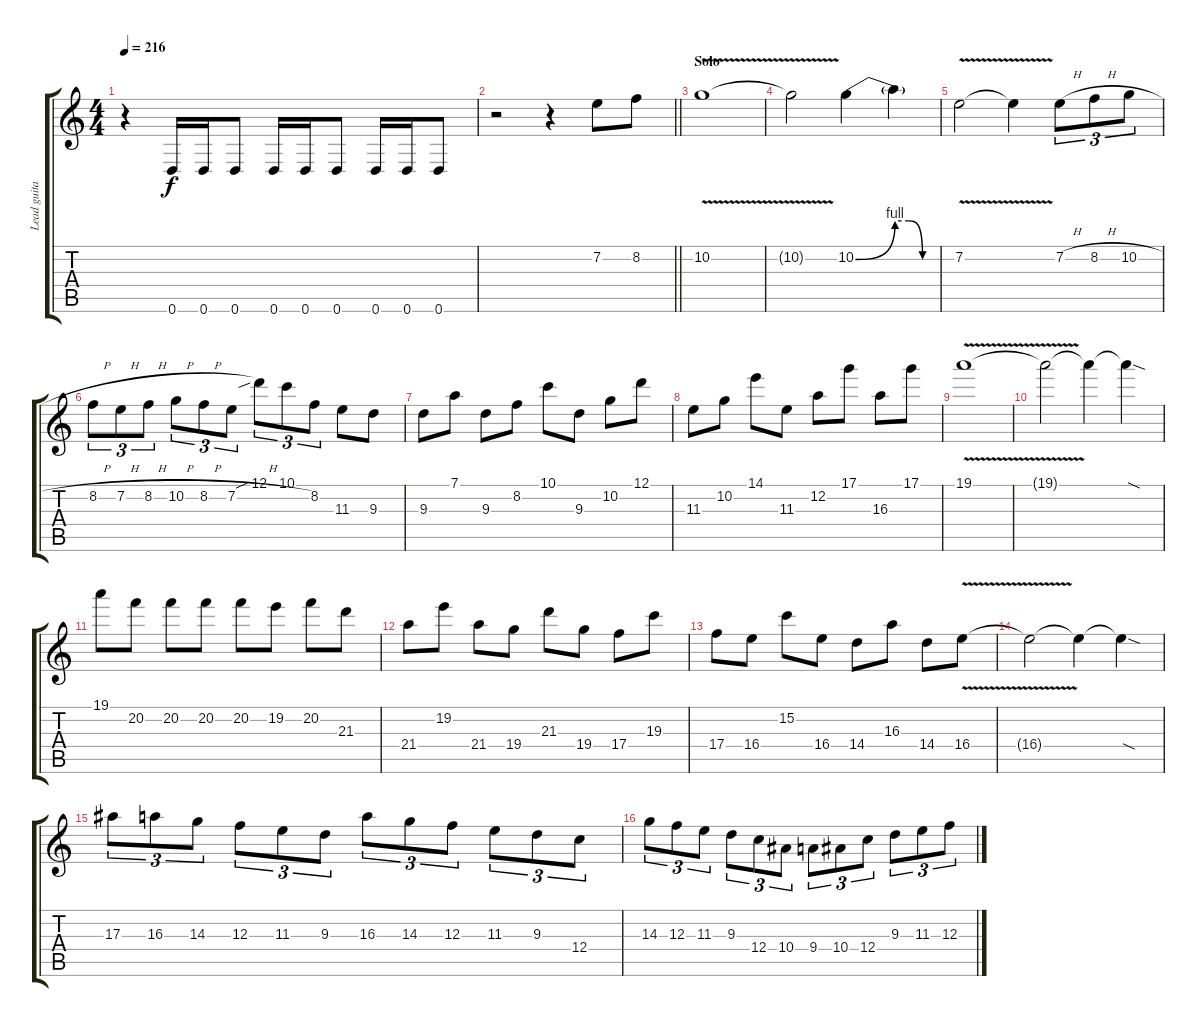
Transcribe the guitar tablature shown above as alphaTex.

\track ("Lead guitar" "Lead guita") {instrument distortionguitar}
\staff {score tabs}
\tuning (D4 A3 F3 C3 G2 D2) {hide}
\ts (4 4)
\tempo 216
\clef g2
\ks c
r.4{dy f} 0.6.16 0.6.16 0.6.8 0.6.16 0.6.16 0.6.8 0.6.16 0.6.16 0.6.8 |
\barLineRight lightlight
r.2 r.4 7.2.8 8.2.8 |
\section ("" "Solo")
10.2{v}.1 |
10.2{t}.2 10.2{be (bend 0 0 60 4)}.4 10.2{be (custom 0 4 20 4 40 0 60 0) t}.4 |
7.2{v}.2 7.2{t}.4 7.2{h}.8{tu (3 2)} 8.2{h}.8{tu (3 2)} 10.2{h}.8{tu (3 2)} |
8.2{h}.8{tu (3 2)} 7.2{h}.8{tu (3 2)} 8.2{h}.8{tu (3 2)} 10.2{h}.8{tu (3 2)} 8.2{h}.8{tu (3 2)} 7.2{h}.8{tu (3 2)} 12.1{sib}.8{tu (3 2)} 10.1.8{tu (3 2)} 8.2.8{tu (3 2)} 11.3.8 9.3.8 |
9.3.8 7.1.8 9.3.8 8.2.8 10.1.8 9.3.8 10.2.8 12.1.8 |
11.3.8 10.2.8 14.1.8 11.3.8 12.2.8 17.1.8 16.3.8 17.1.8 |
19.1{v}.1 |
19.1{t}.2 19.1{t}.4 19.1{sod t}.4 |
19.1.8 20.2.8 20.2.8 20.2.8 20.2.8 19.2.8 20.2.8 21.3.8 |
21.4.8 19.2.8 21.4.8 19.4.8 21.3.8 19.4.8 17.4.8 19.3.8 |
17.4.8 16.4.8 15.2.8 16.4.8 14.4.8 16.3.8 14.4.8 16.4{v}.8 |
16.4{t}.2 16.4{t}.4 16.4{sod t}.4 |
17.3.8{tu (3 2)} 16.3.8{tu (3 2)} 14.3.8{tu (3 2)} 12.3.8{tu (3 2)} 11.3.8{tu (3 2)} 9.3.8{tu (3 2)} 16.3.8{tu (3 2)} 14.3.8{tu (3 2)} 12.3.8{tu (3 2)} 11.3.8{tu (3 2)} 9.3.8{tu (3 2)} 12.4.8{tu (3 2)} |
14.3.8{tu (3 2)} 12.3.8{tu (3 2)} 11.3.8{tu (3 2)} 9.3.8{tu (3 2)} 12.4.8{tu (3 2)} 10.4.8{tu (3 2)} 9.4.8{tu (3 2)} 10.4.8{tu (3 2)} 12.4.8{tu (3 2)} 9.3.8{tu (3 2)} 11.3.8{tu (3 2)} 12.3.8{tu (3 2)}
